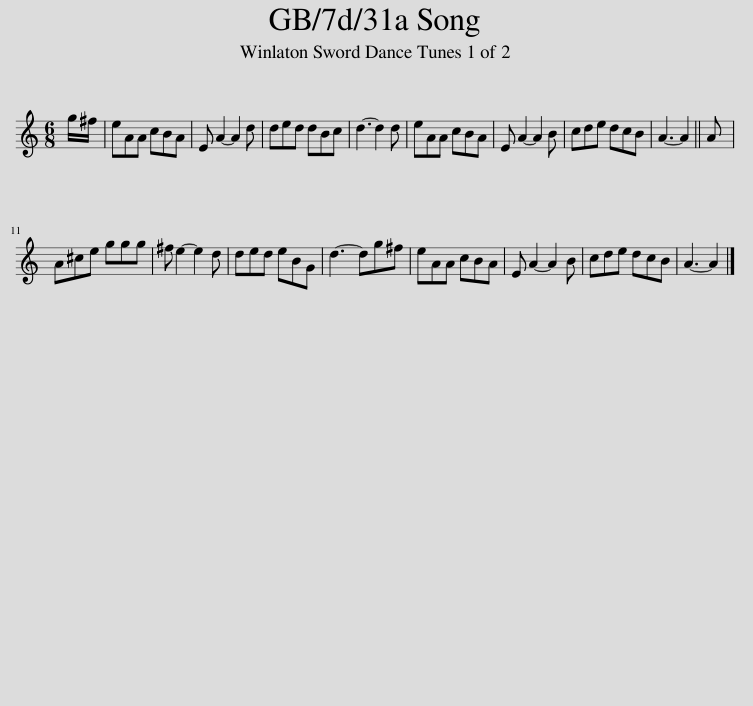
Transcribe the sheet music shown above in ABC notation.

X:1
L:1/8
M:6/8
I:linebreak $
K:C
V:1 treble
V:1
 g/^f/ | eAA cBA | E A2- A2 d | ded dBc | d3- d2 d | %5
 eAA cBA | E A2- A2 B | cde dcB | A3- A2 || A |$ %10
 A^ce ggg | ^f e2- e2 d | ded eBG | d3- dg^f | eAA cBA | %15
 E A2- A2 B | cde dcB | A3- A2 |] %18
